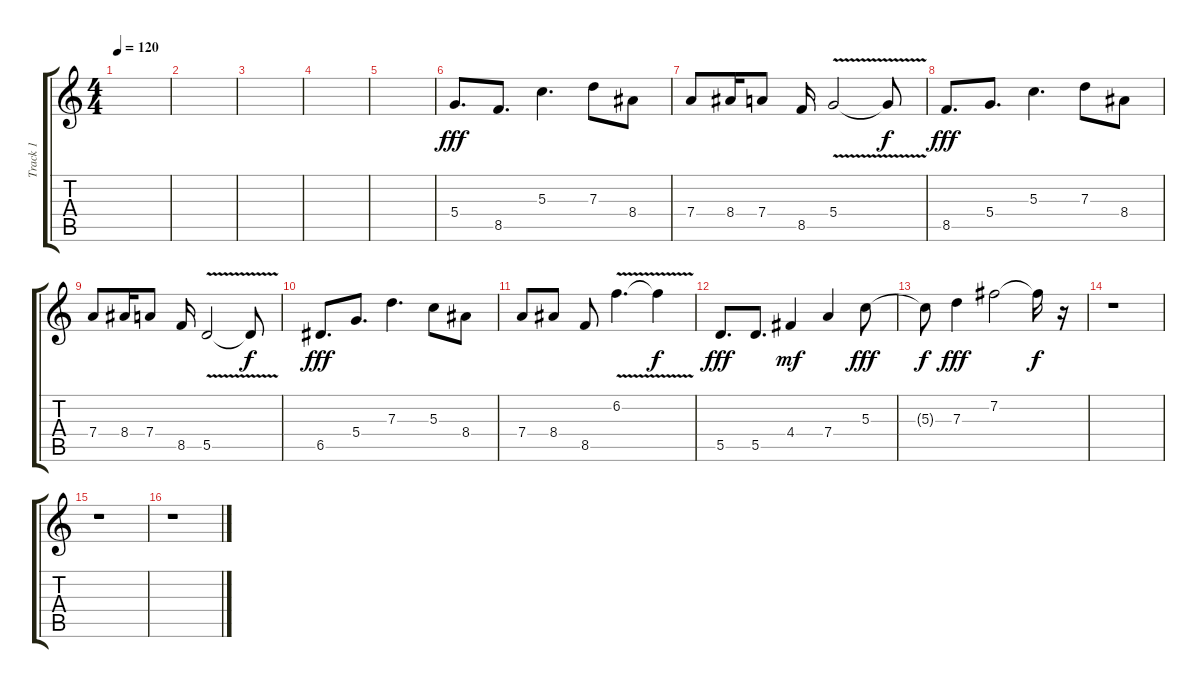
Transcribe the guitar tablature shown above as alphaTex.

\track ("Track 1" "Track 1") {instrument overdrivenguitar}
\staff {score tabs}
\tuning (E4 B3 G3 D3 A2 E2) {hide}
\ts (4 4)
\tempo 120
\clef g2
\ks c
|
|
|
|
|
5.4.8{d dy fff} 8.5.8{d} 5.3.4{d} 7.3.8 8.4.8 |
7.4.8 8.4.16 7.4.8 8.5.16 5.4{v}.2 5.4{t}.8{dy f} |
8.5.8{d dy fff} 5.4.8{d} 5.3.4{d} 7.3.8 8.4.8 |
7.4.8 8.4.16 7.4.8 8.5.16 5.5{v}.2 5.5{t}.8{dy f} |
6.5.8{d dy fff} 5.4.8{d} 7.3.4{d} 5.3.8 8.4.8 |
7.4.8 8.4.8 8.5.8 6.2{v}.4{d} 6.2{t}.4{dy f} |
5.5.8{d dy fff} 5.5.8{d} 4.4.4{dy mf} 7.4.4 5.3.8{dy fff} |
5.3{t}.8{dy f} 7.3.4{dy fff} 7.2.2 7.2{t}.16{dy f} r.16 |
r.1 |
r.1 |
r.1
